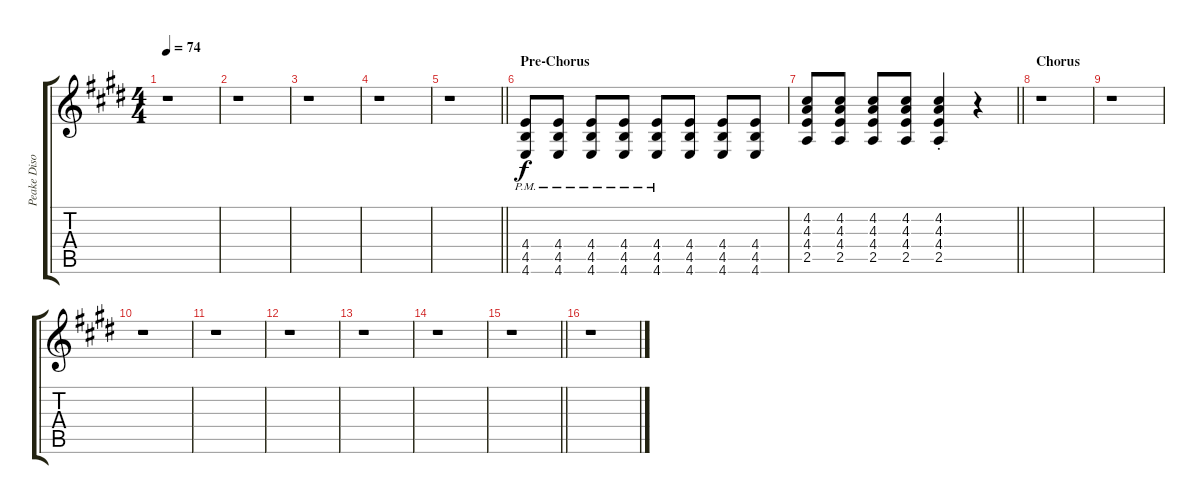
\track ("Peake Disortion" "Peake Diso") {instrument distortionguitar}
\staff {score tabs}
\tuning (D4 A3 F3 C3 G2 C2) {hide}
\ts (4 4)
\tempo 74
\clef g2
\ks c#minor
r.1{dy f} |
\ks e
r.1 |
\ks c#minor
r.1 |
\ks e
r.1 |
\barLineRight lightlight
\ks c#minor
r.1 |
\section ("" "Pre-Chorus")
\ks e
(4.4{pm} 4.5{pm} 4.6{pm}).8 (4.4{pm} 4.5{pm} 4.6{pm}).8 (4.4{pm} 4.5{pm} 4.6{pm}).8 (4.4{pm} 4.5{pm} 4.6{pm}).8 (4.4{pm} 4.5{pm} 4.6{pm}).8 (4.4 4.5 4.6).8 (4.4 4.5 4.6).8 (4.4 4.5 4.6).8 |
\barLineRight lightlight
\ks c#minor
(4.2 4.3 4.4 2.5).8 (4.2 4.3 4.4 2.5).8 (4.2 4.3 4.4 2.5).8 (4.2 4.3 4.4 2.5).8 (4.2{st} 4.3{st} 4.4{st} 2.5{st}).4 r.4 |
\section ("" "Chorus")
\ks e
r.1 |
\ks c#minor
r.1 |
\ks e
r.1 |
\ks c#minor
r.1 |
\ks e
r.1 |
\ks c#minor
r.1 |
\ks e
r.1 |
\barLineRight lightlight
\ks c#minor
r.1 |
\ks e
r.1
